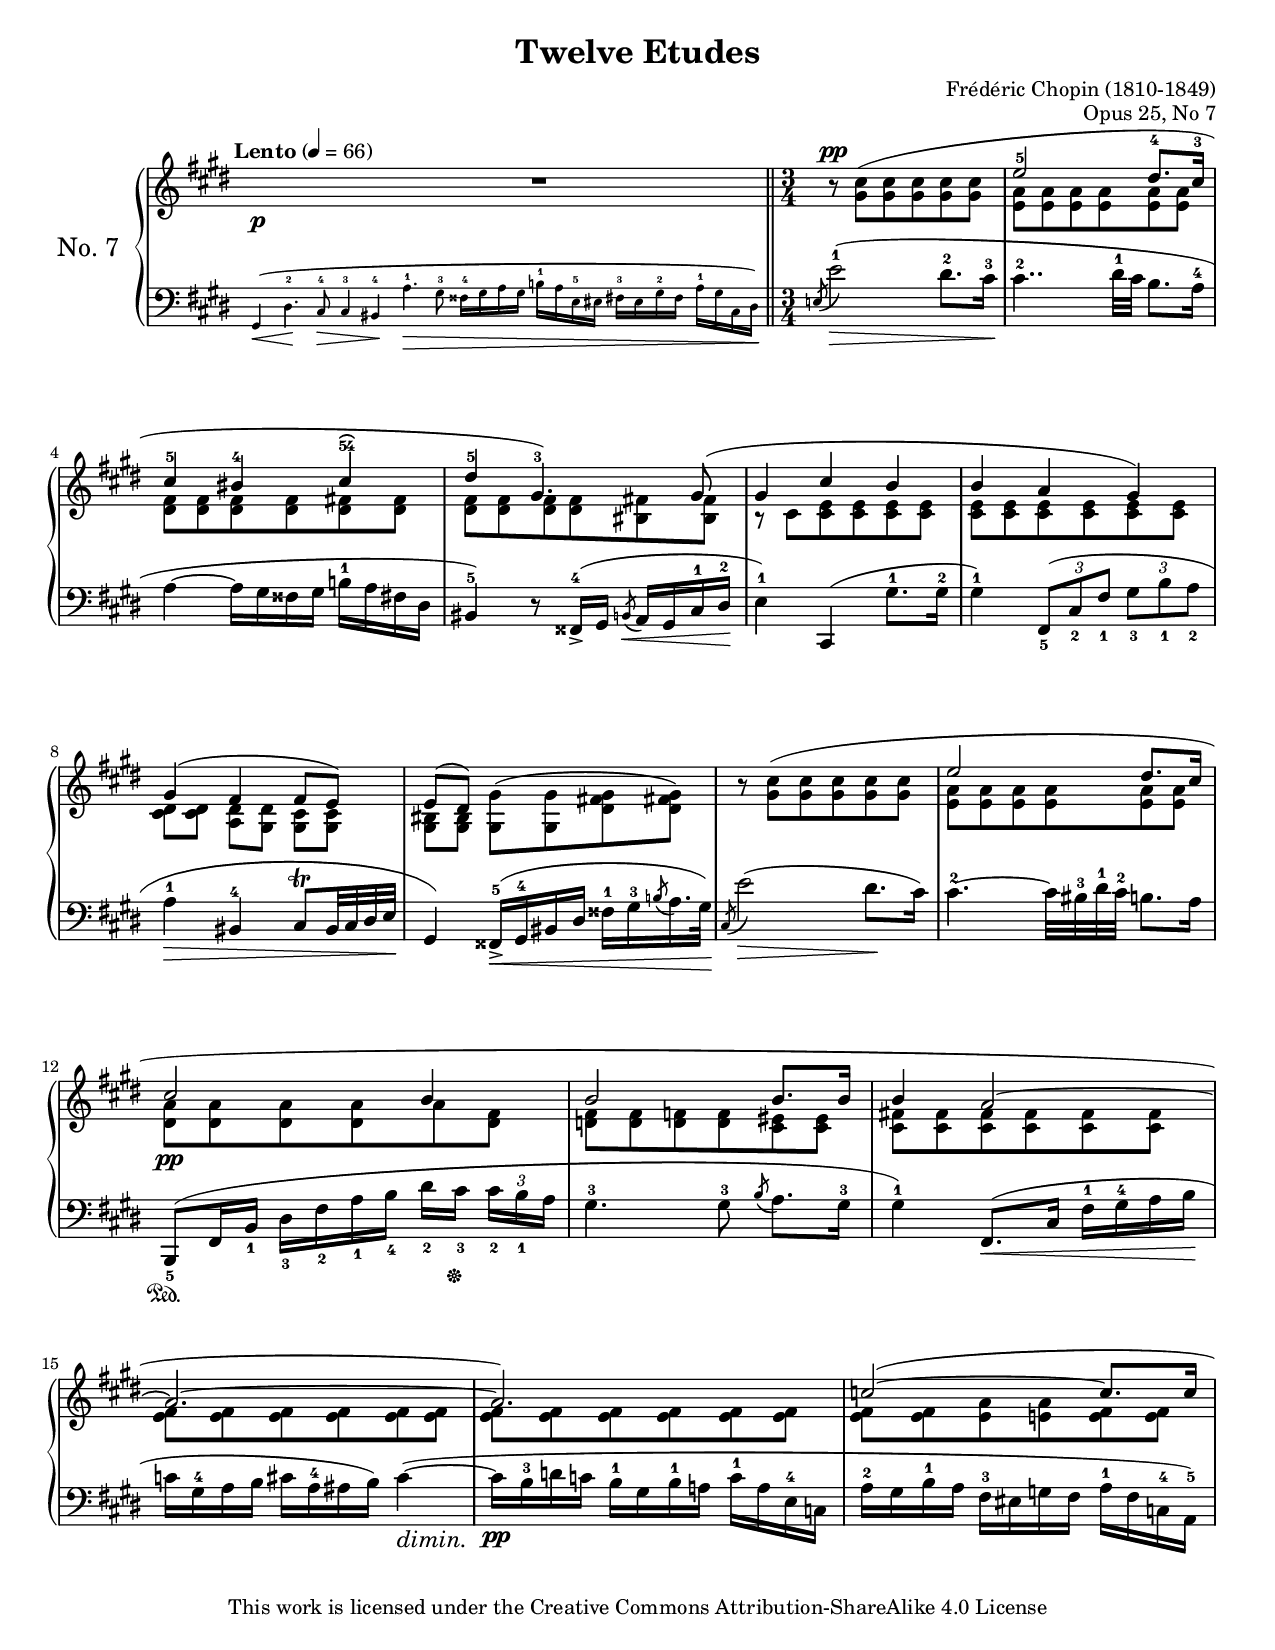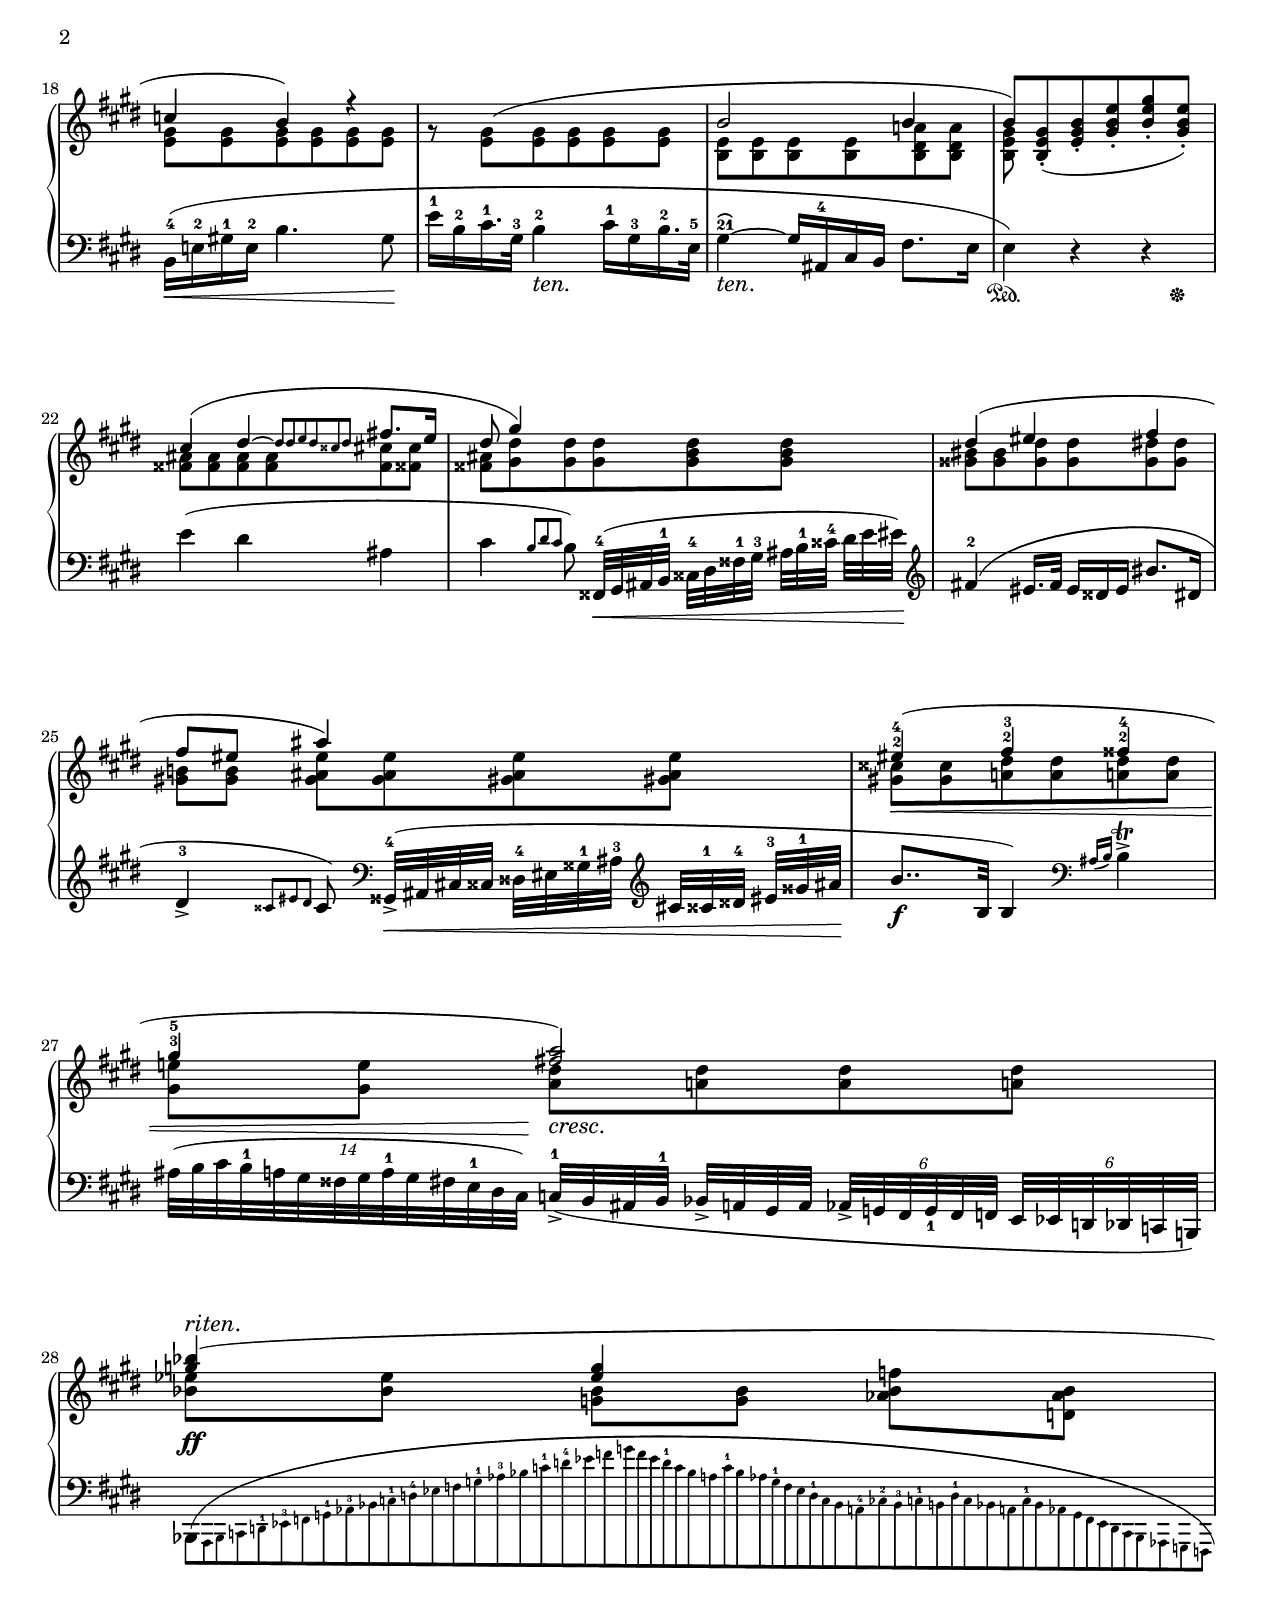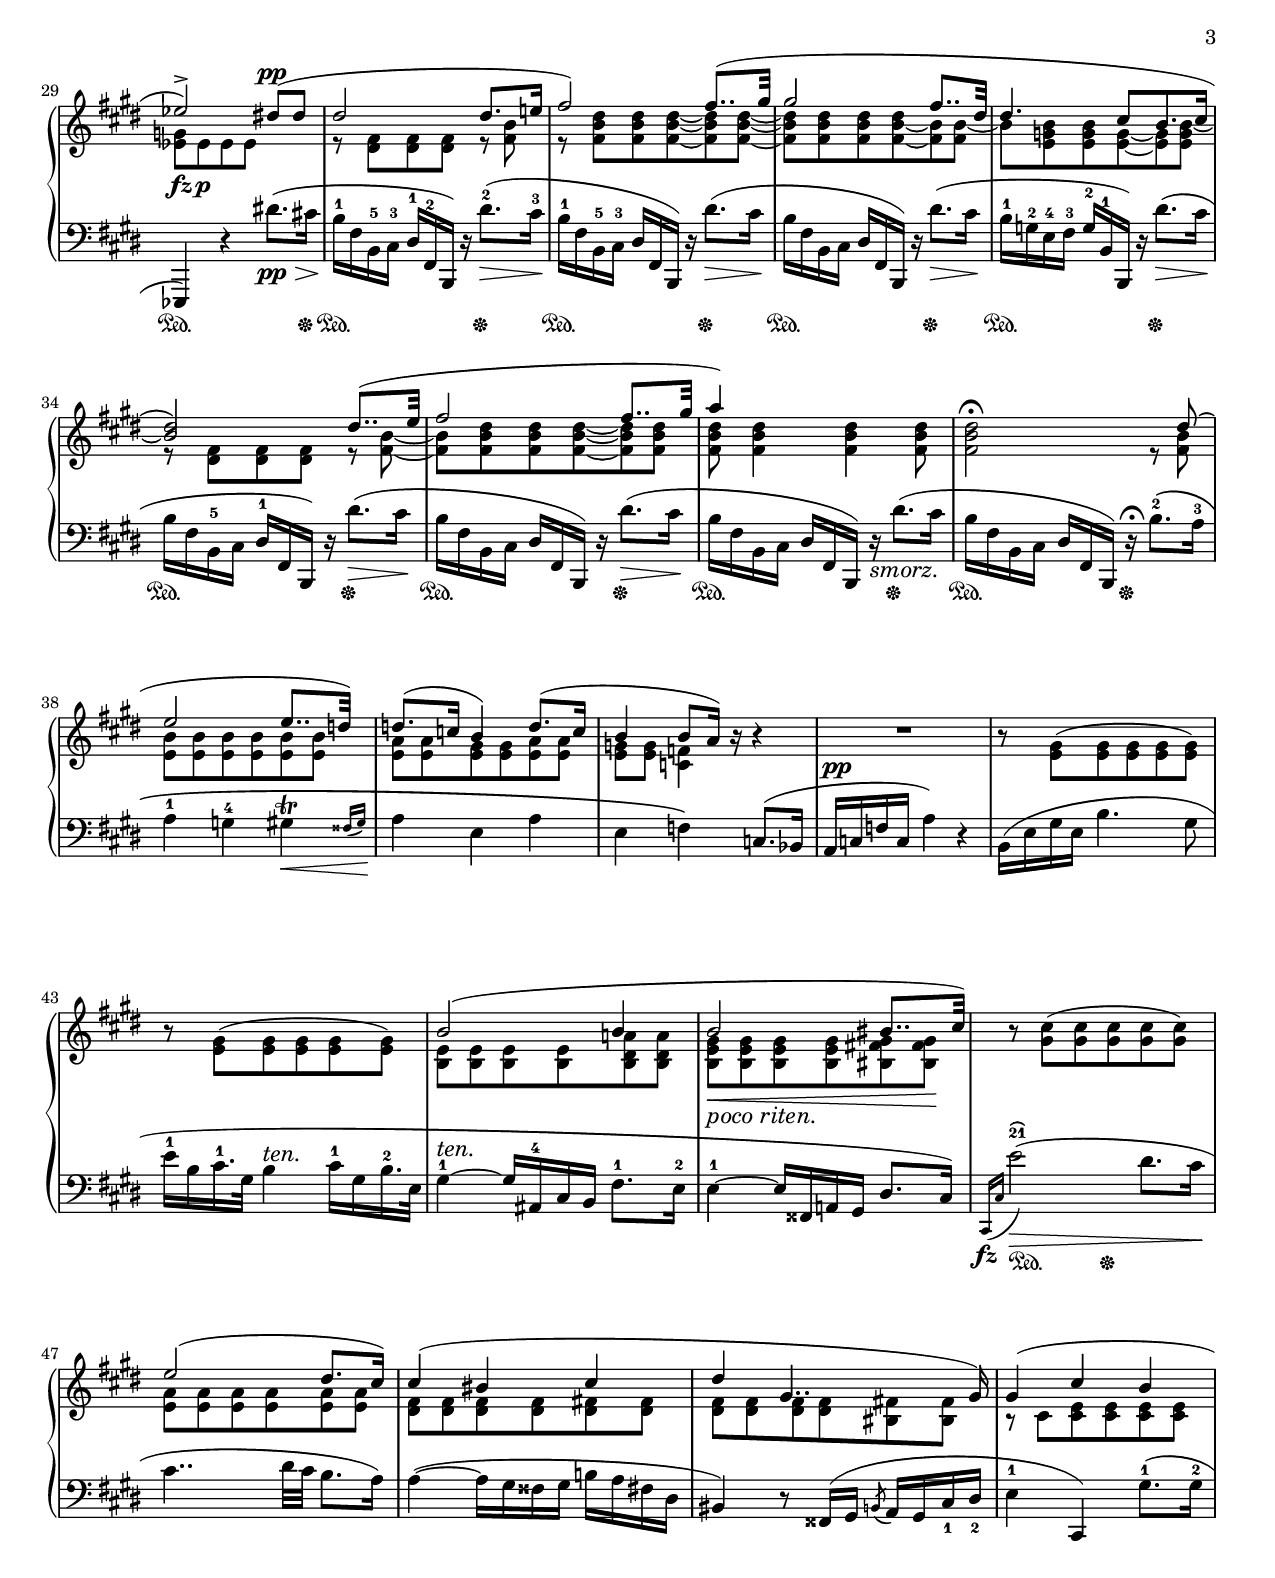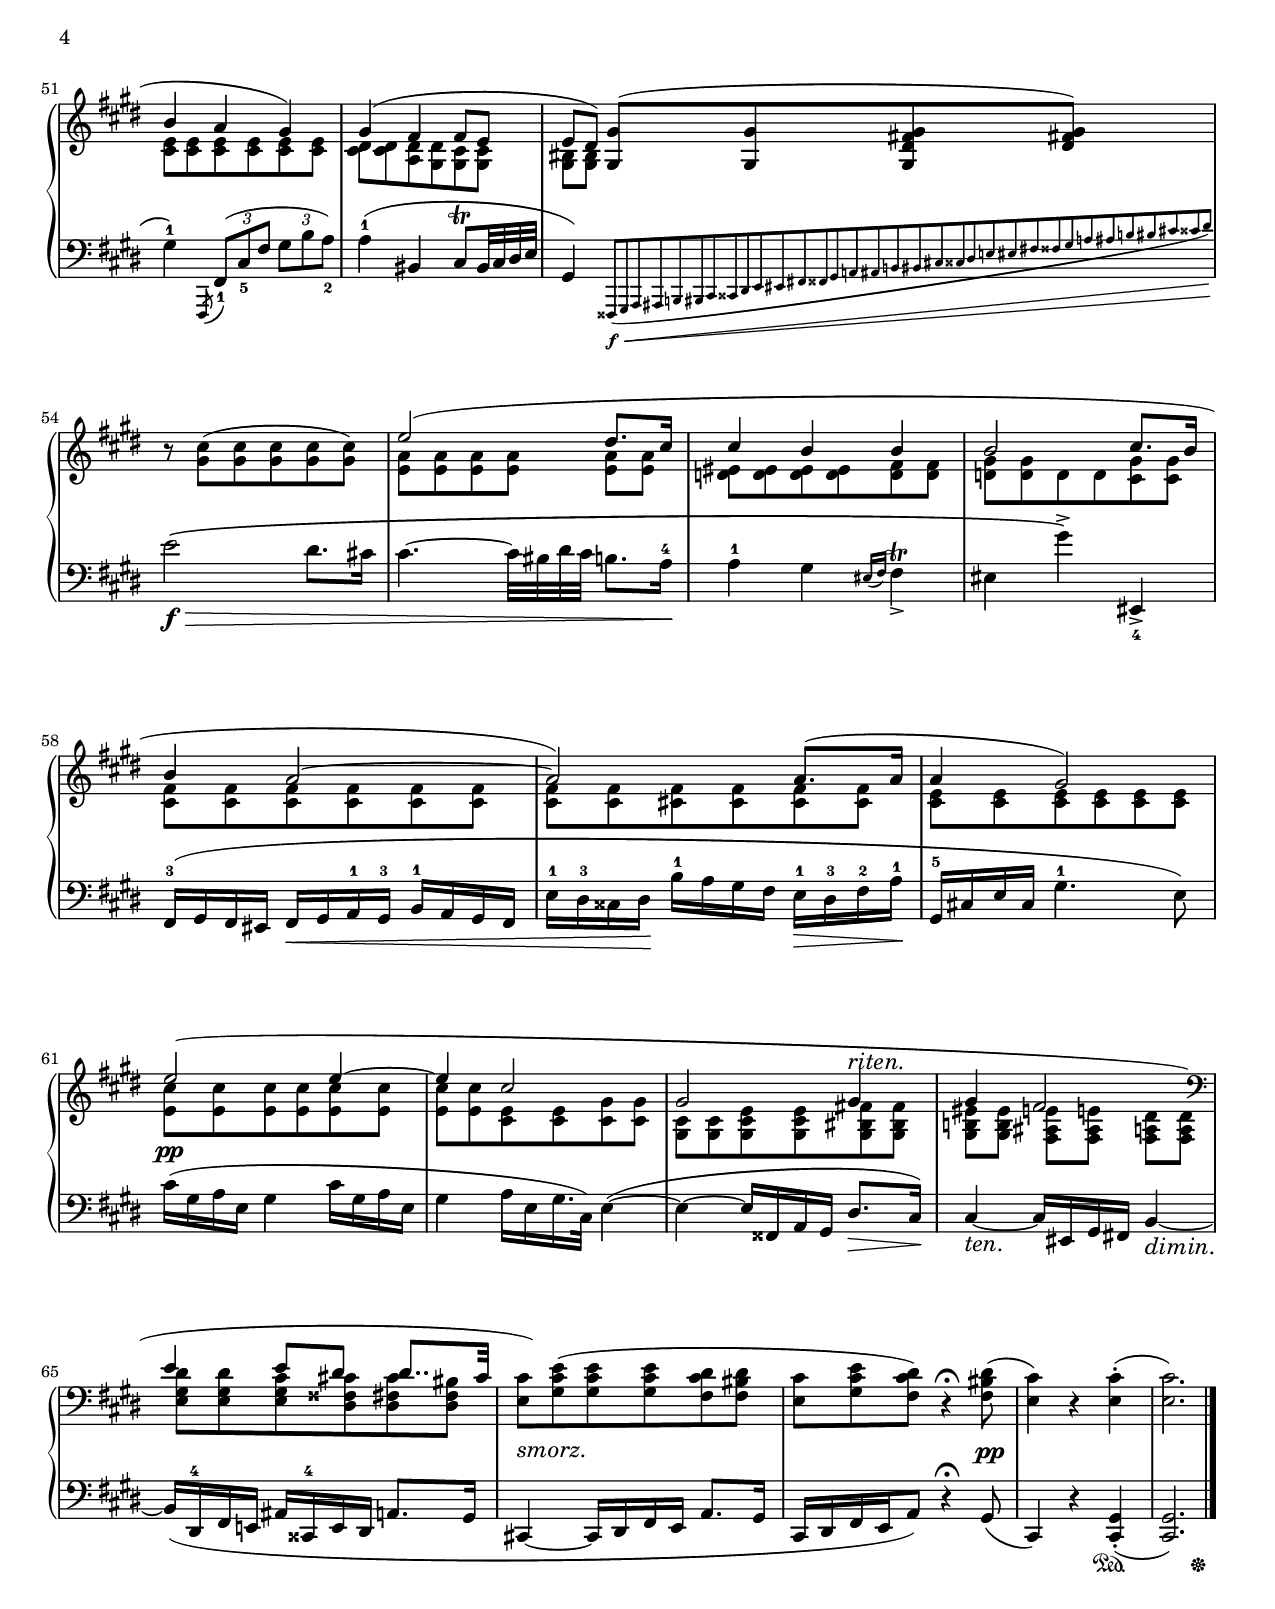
\version "2.24.1"
\language "english"

\include "includes/header-paper.ily"
%...+....1....+....2....+....3....+....4....+....5....+....6....+....7....+....
\version "2.24.1"

\include "global-variables.ily"

%%% Positions and shapes %%%

markupMoveA = \offset Y-offset 1.25 \etc
markupMoveB = \tweak Y-offset -4 \etc
markupMoveC = \tweak Y-offset 2.5 \etc
markupMoveD = \tweak Y-offset 3.5 \etc
markupMoveE = \tweak Y-offset 4 \etc

slurPositionsA = \tweak positions #'(3 . 2) \etc
slurPositionsB = \tweak positions #'(4 . 0) \etc
slurPositionsC = \tweak positions #'(4 . 2) \etc

slurShapeA = \shape #'((0 . -1) (0 . 1) (0 . 1) (0 . -3)) \etc
slurShapeB = \shape #'(
                        ()
                        ((0 . 0) (0 . 0) (0 . 2) (0 . 3))
                      ) \etc
slurShapeC = \shape #'((-1 . -2) (0 . 0) (0 . 0) (0 . -1)) \etc
slurShapeD = \shape #'((-2 . 0) (0 . 0) (0 . 0) (0 . 0)) \etc
slurShapeE = \shape #'(
                        ((-2 . -1) (0 . 0) (0 . 0) (0 . 0))
                        ()
                        ((0 . 0) (0 . 0) (0 . 2) (0 . 3))
                      ) \etc
slurShapeF = \shape #'(
                        ()
                        ((0 . 0) (0 . 0) (0 . 2) (0 . 1))
                      ) \etc

rotateHairpinA = \once \override Hairpin.rotation = #'(5 -1 0)

%%% Music %%%

global = {
  \once \omit Staff.TimeSignature
  \time 11/4
  \key cs \minor
  \accidentalStyle piano
  \override Staff.Fingering.avoid-slur = #'inside
}

rightHandUpper = \relative {
  s1*11/4 |
  \time 3/4
  \voiceOne
  \grace { s8 } s8 \once \hideNotes cs''-\slurShapeD ( s2 |
  e2-5 ds8.-4 cs16-3 |
  cs4-5 bs-4 cs-\tweakInsideSlur -\markupMoveA ^\fiveToFour |
  ds4-5 gs,4.-3) gs8-\slurPositionsA ( |
  gs4 cs b |
  b4 a gs) |
  gs4( fs fs8 e) |
  
  \barNumberCheck 9
  e8( ds) s2 |
  s8 \once \hideNotes cs'-\slurShapeE ( s2 |
  e2 ds8. cs16 |
  cs2 b4 |
  b2 b8. b16 |
  b4 a2~ |
  a2.~ |
  a2.) |
  
  \barNumberCheck 17
  c2~-\slurShapeB ( c8. c16 |
  c4 b) r |
  s8 \once \hideNotes gs-\slurShapeC ( s2 |
  b2 b4 |
  b8) <b, e gs>_._( <e gs b>_. <gs b e>_. <b e gs>_. 
    \tag layout { <gs b e>_.) } 
    \tag midi   { <gs b e>) } |
  cs4-\slurPositionsB ( 
    \tag layout { \afterGrace ds~ { ds8*1/4[ ds e ds css ds] } } 
    \tag midi   { ds8~ \tuplet 3/2 { ds32 ds e ds css ds } } fs8. e16 |
  ds8 gs4) s4. |
  ds4( es fs |
  
  \barNumberCheck 25
  fs8 es as4) s |
  es4-2-4( fs-2-3 fss-2-4 |
  gs4-3-5 <fs a>2) |
  <g bf>4(^\riten <ef g> s |
  ef2->) ds!8(^\pp ds |
  ds2 ds8. e16 |
  fs2) fs8..( gs32 |
  gs2 fs8.. ds32 |
  
  \barNumberCheck 33
  ds4. cs8[ b8. cs16] |
  <b ds>2) ds8..( e32 |
  fs2 fs8.. gs32 |
  a4) s2 |
  s2 s8 ds,( |
  e2 e8.. d32) |
  d8.( c16 b4) d8.( c16 |
  b4 b8 a16) b\rest b4\rest |
  
  \barNumberCheck 41
  s2. * 3 |
  b2( b4 |
  b2 bs8.. cs32) |
  s2. |
  e2( ds8. cs16) |
  cs4-\slurPositionsC ( bs cs |
  
  \barNumberCheck 49
  ds4 gs,4.. gs16) |
  gs4( cs b |
  b4 a gs) |
  gs4( fs fs8 e |
  e8 ds) s2 |
  s2. |
  e'2-\slurShapeF ( ds8. cs16 |
  cs4 b b |
  
  \barNumberCheck 57
  b2 cs8. b16 |
  b4 a2~ |
  a2) a8.( a16 |
  a4 gs2) |
  e'2( e4~ |
  e4 cs2 |
  gs2 gs4-\tweakInsideSlur ^\riten |
  gs4 fs2 |
  
  \barNumberCheck 65
  \clef bass
  e4 e8 ds ds8.. cs32 |
  \once \hideNotes cs8) s8 s2 |
}

rightHandLower = \relative {
  \tweak X-offset 30
  r1*11/4 |
  \voiceTwo
  \time 3/4
  \grace { s8 } b'8\rest^\pp <gs cs> q q q q |
  <e a>8 q q q q q |
  <ds fs>8 q q q q q |
  <ds fs>8 q q q <bs fs'>8 q |
  r8 cs <cs e> q q q |
  <cs e>8 q q q q q |
  <cs ds>8[ q] <a ds>[ <gs ds'>] <gs cs>[ q] |
  
  \barNumberCheck 9
  <gs bs>8[ q] <gs gs'>^( q  <ds' fs gs> q) |
  b'8\rest <gs cs> q q q q |
  <e a>8 q q q q q |
  <ds a'>8 q q q a' <ds, fs> |
  <d fs>8 q <d f> q <cs es> q |
  <cs fs>8 q q q q q |
  <e fs>8 q q q q q |
  <e fs>8 q q q q q |
  
  \barNumberCheck 17
  <e fs>8 q <e a> q <e fs> q |
  <e gs>8 q q q q q |
  g8\rest <e gs> q q q q |
  <b e>8 q q q <b ds a'> q |
  <b e gs>8 s8 s2 |
  <fss' as>8 q q q <fss cs'> q |
  <fss as> <gs ds'> q q <gs b ds> q |
  <gss bs>8 q <gss ds'> q q q |
  
  \barNumberCheck 25
  <gs b>8[ q] <gs as es'> q q q |
  <gs css>8 q <a ds> q q q |
  <gs e'>8[ q] <a ds> q q q |
  <bf ef>8[ q] <g bf>[ q] <af bf f'>[ <d, af' bf>] |
  <ef g>8 ef ef ef s4 |
  r8 <ds fs> q q r <fs b> |
  r8 <fs b ds> q q~ q q~ |
  q8 q q <fs~ b~ ds> <fs b> <fs b~> |
  
  \barNumberCheck 33
  b8 <e, g b> q <e g>~ q <e g b~> |
  << 
    { \stemDown \once \hideNotes b'2 } 
    \new Voice { \voiceTwo e,8\rest <ds fs>[ q q] } 
  >> r8 <fs b>~ |
  q8 <fs b ds> q q~ q q |
  q8 q4 q q8 |
  q2^\fermata r8 <fs b> |
  <e b'>8 q q q q q |
  <e a>8 q <e gs> q <e a> q |
  <e g>8 q <c f>4 s4 |
  
  \barNumberCheck 41
  \oneVoice R2. |
  r8 \voiceTwo <e gs>^( q q q q) |
  b'8\rest <e, gs>^( q q q q) |
  <b e>8 q q q <b ds a'> q |
  <b e gs>8_\<_\pocoRiten q \tempo 4 = 60 q q \tempo 4 = 54 <bs fs' gs> 
    \tag layout { q8\! } 
    \tag midi   { q16. s32 } |
  \tempo 4 = 66
  b'8\rest <gs cs>^( q q q q) |
  <e a>8 q q q q q |
  <ds fs>8 q q q q q |
  
  \barNumberCheck 49
  q8 q q q <bs fs'> q |
  r8 cs <cs e> q q q |
  q8 q q q q q |
  <cs ds>8 q <a ds> <gs ds'> <gs cs> q |
  <gs bs>8[ q] \stemUp <gs gs'>^( q <gs ds' fs gs> <ds' fs gs>) \stemDown |
  b'8\rest <gs cs>8^( q q q q) |
  <e a>8[ q q q] q[ q] |
  <d es>8 q q q <d fs> q |
  
  \barNumberCheck 57
  <d gs>8 q d d <cs gs'> q |
  <cs fs>8 q q q q q |
  q8 q q q q q |
  <cs e>8 q q q q q |
  <e cs'>8 q q q q q |
  q8 q <cs e> q <cs gs'> q |
  <gs cs>8 q <gs cs e> q <gs bs fs'> q |
  <gs b es>8[ q] <fs as e'>[ q] <fs a ds>[ q] |
  
  \barNumberCheck 65
  <e gs ds'>8 q <e gs cs> <ds fss cs'> <ds fs cs'> <ds fs bs> |
  <e cs'>8 <gs cs e>^( q q <fs cs' ds> <fs bs ds> |
  <e cs'>8[ <gs cs e> <fs cs' ds>]) \tempo 4 = 40 d4\rest ^\fermata 
    \tempo 4 = 66 <fs bs ds>8^( |
  <e cs'>4) d\rest q^.^( |
  q2.) |
}

rightHand = <<
  \clef treble
  \global
  \tempo "Lento" 4 = 66
  \new Voice \rightHandUpper
  \new Voice \rightHandLower
>>

leftHand = \relative {
  \clef bass
  \global
  \override TextScript.Y-offset = 0.5
  \magnifyMusic #2/3 {
    gs,4(\< ds'4.-2\! cs8-4\> cs4-3 bs-4\! a'4.-1\> gs8-3 fss16-4[ gs a gs]
      b-1[ a e-5 es]  fs-3[ es gs-2 fs]  a-1[ gs cs, ds)\!] |
  }
  \bar "||"
  \time 3/4
  \acciaccatura { e8 } e'2-1(\> ds8.-2 cs16-3\! |
  cs4..-2 ds32-1 cs b8. a16-4 |
  a4~ a16 gs fss gs  b-1 a fs ds |
  bs4)-5 r8 fss16-4->( gs \acciaccatura { b8\< } a16 gs cs-1 ds-2\! |
  e4-1) cs,( gs''8.-1 gs16-2 |
  gs4-1) \tupletUp \tuplet 3/2 4 { fs,8_5( cs'_2 fs_1  gs_3 b_1 a_2 } |
  a4-1\> bs,-4 \tag layout { cs8-\tweakInsideSlur\trill bs32 cs ds e\! }
    \tag midi { \tuplet 3/2 { ds32 cs ds cs ds cs } bs cs ds e } |
  
  \barNumberCheck 9
  gs,4)  fss16->-5(\< gs-4 bs ds  fss-1 gs-3 \acciaccatura { b8 } a16. 
    gs32)\! |
  \acciaccatura { cs,8 } e'2(\> ds8.\! cs16) |
  cs4.-2~  cs32 bs-3 ds-1 cs-2  b8. a16 |
  b,,8_5( fs'16 b_1  ds_3 fs_2 a_1 b_4  ds_2[ cs_3] 
    \tuplet 3/2 { cs16_2 b_1 a } |
  gs4.-3 gs8-3 \acciaccatura { b8 } a8. gs16-3 |
  gs4-1) fs,8.(\< cs'16  fs-1 gs-4 a b\! |
  c16 gs-4 a b  cs a-4 as b) cs4~(_\diminMarkup |
  cs16\pp b-3 d c  b-1 gs b-1 a  c-1 a e-4 c |
  
  \barNumberCheck 17
  a'16-2 gs b-1 a  fs-3 es g fs  a-1 fs c-4 a-5) |
  b16-4-\slurShapeA (\< e-2 gs-1 e-2  b'4. gs8\! |
  e'16-1 b-2 cs16.-1 gs32-3  b4-2_\ten  cs16-1 gs-3 b16.-2 e,32-5 |
  gs4~_\ten -\tweakInsideSlur -\markupMoveC ^\twoToOne gs16 as,-4 cs b  
    fs'8. e16 |
  e4) r r |
  e'4( ds as |
  cs4 \grace { b8[ ds cs] } b8)\noBeam  fss,32-4(\< gs as b-1  
    css-4[ ds fss-1 gs-3]  \scaleDurations 2/3 { as32[ b-1 css-4] 
                                                 ds[ e es])\! } |
  \clef treble fs4-2^( es16.[ fs32] \scaleDurations 2/3 { es16[ dss es] }
    bs'8. ds,16 |
    
  \barNumberCheck 25
  ds4-3-> \grace { css8[ es ds] } css8)\noBeam \clef bass gss,32->-4(\< as cs 
    css  dss[-4 es gss-1 as-3]  \clef treble \scaleDurations 2/3 {
    cs32[ css-1 dss-4]  es-3[ gss-1 as]\! } |
  b8..\f b,32 b4) \clef bass \grace { as16([ b)] } \tag layout { b4->\trill }
    \tag midi { \tuplet 3/2 {\repeat unfold 6 { a32 b } } } |
  \tuplet 14/8 { as32( b cs b-1 a gs fss gs a-1 gs fs e-1 ds cs) }
    c32->-1([ b as b-1]  bf->[ a gs a] \tuplet 6/4 8 { af->[ g fs g_1 fs f]
    e[ ef d df c b)] } |
  \magnifyMusic #2/3 { \scaleDurations 6/58 { 
    \stemDown \fingeringInsideStaffOn
    \once \normalsize bf8( a bf c d-1 ef-3 f g-1 af-3 bf c-1 d-4 ef f g-1
    af-3 bf c-1 d-4 ef f g f ef d-1 c bf a c-1 bf af g-1 f ef d-1 c bf a-4
    cf-2 bf-3 c-1 b d-1 c bf a c-1 bf af g f ef d c bf af g f
  } } \stemNeutral \fingeringInsideStaffOff |
  ef4) r ds'''8.(\pp\> cs16\! |
  b16-1 fs b,-5 cs-3  ds-1 fs,-2 b,) r ds''8.-2(\> cs16-3\! |
  b16-1 fs b,-5 cs -3  ds fs, b,) r ds''8.(\> cs16\! |
  b16 fs b, cs  ds fs, b,) r ds''8.(\> cs16\! |
  
  \barNumberCheck 33
  b16-1 g-2 e-4 fs-3  g-2 b,-1 b,) r ds''8.(\> cs16\! |
  b16 fs b,-5 cs  ds-1 fs, b,) r ds''8.(\> cs16\! |
  b16 fs b, cs  ds fs, b,) r ds''8.(\> cs16\! |
  b16 fs b, cs  ds fs, b,) r_\smorz \tag layout { ds''8.( } 
                                    \tag midi   { ds8.\p } cs16 |
  \set Score.tempoHideNote = ##t
  b16 fs b, cs  ds fs, b,) \tempo 4 = 10 r16\fermata \tempo 4 = 66
    b''8.\(-2 a16-3 |
  a4-1 g-4 \tag layout { \afterGrace 15/16 gs-\tweakInsideSlur\trill\<
                         { fss16[( gs]) } } 
           \tag midi   { \tuplet 3/2 {\repeat unfold 5 { a32 gs } fs gs } } |
  a4\! e a |
  e4 f\) c8.( bf16 |
  
  \barNumberCheck 41
  a16 c f c a'4) r |
  b,16( e gs e b'4. gs8 |
  e'16-1 b cs16.-1 gs32  b4-\tweakInsideSlur-\markupMoveD ^\ten cs16-1 gs 
    b16.-2 e,32 |
  gs4-1~-\tweakInsideSlur-\markupMoveE ^\ten  gs16 as,-4 cs b  fs'8.-1 e16-2 |
  e4-1~ e16 fss, a gs  ds'8. cs16) |
  \appoggiatura { cs,16[\fz cs'] } \after 16 \> e'2(^\twoToOne ds8. cs16\! |
  cs4.. ds32 cs b8. a16) |
  a4~( a16 gs fss gs  b a fs ds |
  
  \barNumberCheck 49
  bs4) r8 fss16( gs \acciaccatura { b8 } a16 gs cs_1 ds_2 |
  e4-1 cs,) gs''8.(-1 gs16-2 |
  gs4-1) \acciaccatura { fs,,8 } \tuplet 3/2 4 { fs'8_1( cs'_5 fs gs b a_2) } |
  a4-1( bs, \tag layout { cs8-\tweakInsideSlur\trill bs32 cs ds e }
    \tag midi { \tuplet 3/2 { ds32 cs ds cs ds cs } bs cs ds e } |
  gs,4) \magnifyMusic #2/3 { \scaleDurations 4/33 { \rotateHairpinA fss,8(\f\<
    gs a as b bs cs css ds e es fs fss gs a as b bs cs css ds e es fs fss gs a
    as b bs cs css ds)\! } } |
  e2\(\f\> ds8. cs16 |
  cs4.~ cs32 bs ds cs  b8. a16-4\! |
  a4-1 gs \grace { es16[( fs]) } \tag layout { fs4_>-\tweakInsideSlur\trill }
    \tag midi { \tuplet 3/2 {\repeat unfold 6 { gs32 fs } } } |
    
  \barNumberCheck 57
  es4 gs'->\) es,,->_4 |
  fs16-3( gs fs es  fs\< gs a-1 gs-3  b-1 a gs fs |
  e'16-1 ds-3 css ds\!  b'-1 a gs fs  e-1\> ds-3 fs-2 a-1\! |
  gs,16-5 cs e cs  gs'4.-1 e8) |
  cs'16( gs a e  gs4  cs16 gs a e |
  gs4 a16 e gs16. cs,32)  e4(~ |
  e4~  e16 fss, a gs  ds'8.\> cs16)\! |
  \tag layout { cs4~_\ten }
  \tag midi   { cs4\p } cs16 es, gs fs  b4~_\diminMarkup |
  
  \barNumberCheck 65
  b16( ds,-4 fs e as css,-4 e ds  a'8. gs16 |
  cs,4~ cs16 ds fs e  a8. gs16 |
  cs,16[ ds fs e a8)] r4\fermata gs8( |
  cs,4) r <cs gs'>-.( |
  q2.) |
  \bar "|."
}

dynamics = {
  \override TextScript.Y-offset = -0.5
  s1*11/4-\tweak X-offset 0 \p |
  s2. * 7 |
  
  \barNumberCheck 9
  s2. * 3 |
  s2.\pp |
  s2. * 4 |
  
  \barNumberCheck 17
  s2. * 8 |
  
  \barNumberCheck 25
  s2. |
  s2.\< |
  \scaleDurations 8/14 { s32*13 s32\! } s2^\crescMarkup |
  s2.\ff |
  s8\fz s\p s2 |
  s2. * 3 |
  
  \barNumberCheck 33
  s2. * 8 |
  
  \barNumberCheck 41
  s2.-\tweak X-offset 0 \pp |
  s2. * 7 |
  
  \barNumberCheck 49
  s2. * 8 |
  
  \barNumberCheck 57
  s2. * 4 |
  s2.\pp |
  s2. * 3 |
  
  \barNumberCheck 65
  s2. |
  s2.^\smorz |
  s2 s8 s\pp |
}

pedal = {
  s1*11/4 |
  s2. * 7 |
  
  \barNumberCheck 9
  s2. * 3 |
  s2\sd s16 s-\tweak Y-offset 2 \su s8 |
  s2. * 4 |
  
  \barNumberCheck 17
  s2. * 4 |
  s2\sd s8 s\su |
  s2. * 3 |
  
  \barNumberCheck 25
  s2. * 4 |
  s2\sd s8. s16\su |
  \repeat unfold 3 { s2\sd s4\su | }
  
  \barNumberCheck 33
  \repeat unfold 4 { s2\sd s4\su | }
  s4\sd s8. s16\su s4 |
  s2. * 3 |
  
  \barNumberCheck 41
  s2. * 5 |
  \tag layout { s16 s8.\sd } \tag midi { \grace { s8\sd } s4 } s8 s\su s4 |
  s2. * 2 |
  
  \barNumberCheck 49
  s2. * 8 |
  
  \barNumberCheck 57
  s2. * 8 |
  
  \barNumberCheck 65
  s2. * 3 |
  s2 s4\sd |
  s2 s4\su |
}

forceBreaks = {
  s1*11/4\noBreak \grace { s8 } s2.\noBreak s2.\break\noPageBreak
  \repeat unfold 3 { s2.\noBreak } s2.\break\noPageBreak
  s2.\noBreak s2.\noBreak \grace { s8 } s2.\noBreak s2.\break\noPageBreak
  s2.\noBreak s2.\noBreak s2.\break\noPageBreak
  s2.\noBreak s2.\noBreak s2.\pageBreak
  
  \repeat unfold 3 { s2.\noBreak } s2.\break\noPageBreak
  s2.\noBreak s2.\noBreak s2.\break\noPageBreak
  s2.\noBreak s2.\break\noPageBreak
  s2.\break\noPageBreak
  s2.\pageBreak
  
  \repeat unfold 4 { s2.\noBreak } s2.\break\noPageBreak
  \repeat unfold 3 { s2.\noBreak } s2.\break\noPageBreak
  \repeat unfold 4 { s2.\noBreak } s2.\break\noPageBreak
  \repeat unfold 3 { s2.\noBreak } \grace { s8 } s2.\break\noPageBreak
  \repeat unfold 3 { s2.\noBreak } s2.\pageBreak
  
  s2.\noBreak s2.\noBreak s2.\break\noPageBreak
  \repeat unfold 3 { s2.\noBreak } s2.\break\noPageBreak
  s2.\noBreak s2.\noBreak s2.\break\noPageBreak
  \repeat unfold 3 { s2.\noBreak } s2.\break\noPageBreak
  \repeat unfold 4 { s2.\noBreak } s2.\pageBreak
}

etudeSevenMusic = \score {
  \header {
    opus = "Opus 25, No 7"
  }
  \keepWithTag layout
  \new PianoStaff \with { instrumentName = \markup \huge "No. 7" } <<
    \new Staff = "upper" \rightHand
    \new Dynamics \dynamics
    \new Staff = "lower" \leftHand
    \new Dynamics \pedal
    \new Devnull \forceBreaks
  >>
}

etudeSevenMidi = \book {
  \bookOutputName "etude-op25-no7"
  \score { 
    \keepWithTag midi
    <<
      \new Staff = "upper" << \rightHand \dynamics \pedal >>
      \new Staff = "lower" << \leftHand \dynamics \pedal >>
    >>
    \midi {}
  }
}


% \noPointAndClick % <-- uncomment me for smaller PDF size

\etudeSevenMusic
\etudeSevenMidi
